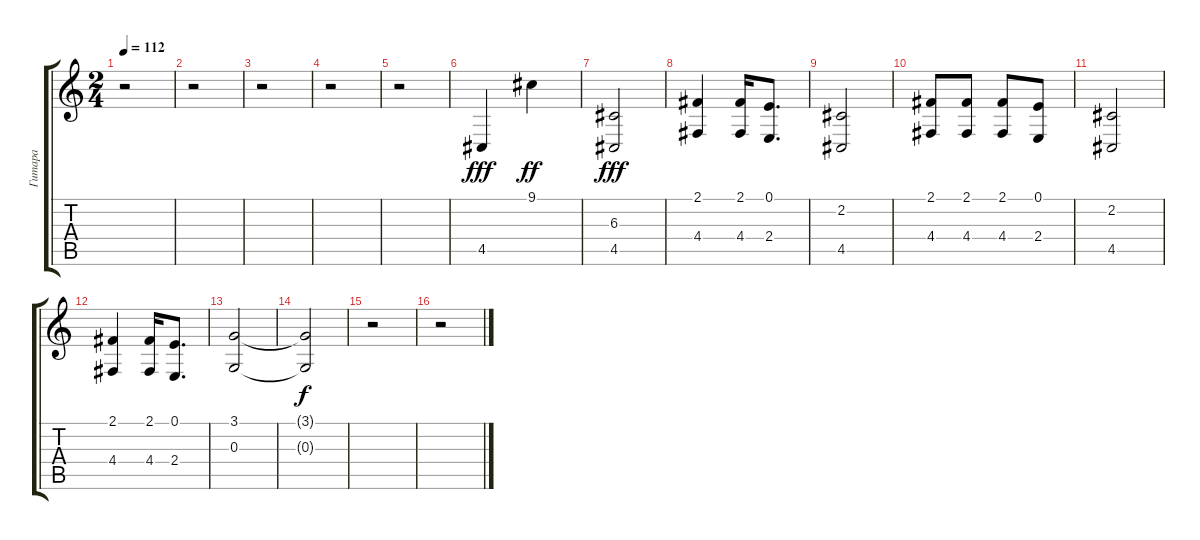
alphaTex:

\track ("Гитара" "Гитара") {instrument fx8scifi}
\staff {score tabs}
\tuning (E4 B3 G3 D3 A2 E2) {hide}
\ts (2 4)
\tempo 112
\clef g2
\ks c
r.2{dy ff} |
r.2 |
r.2 |
r.2 |
r.2 |
4.5.4{dy fff} 9.1.4{dy ff} |
(6.3 4.5).2{dy fff} |
(2.1 4.4).4 (2.1 4.4).16 (0.1 2.4).8{d} |
(2.2 4.5).2 |
(2.1 4.4).8 (2.1 4.4).8 (2.1 4.4).8 (0.1 2.4).8 |
(2.2 4.5).2 |
(2.1 4.4).4 (2.1 4.4).16 (0.1 2.4).8{d} |
(3.1 0.3).2 |
(3.1{t} 0.3{t}).2{dy f} |
r.2 |
r.2
